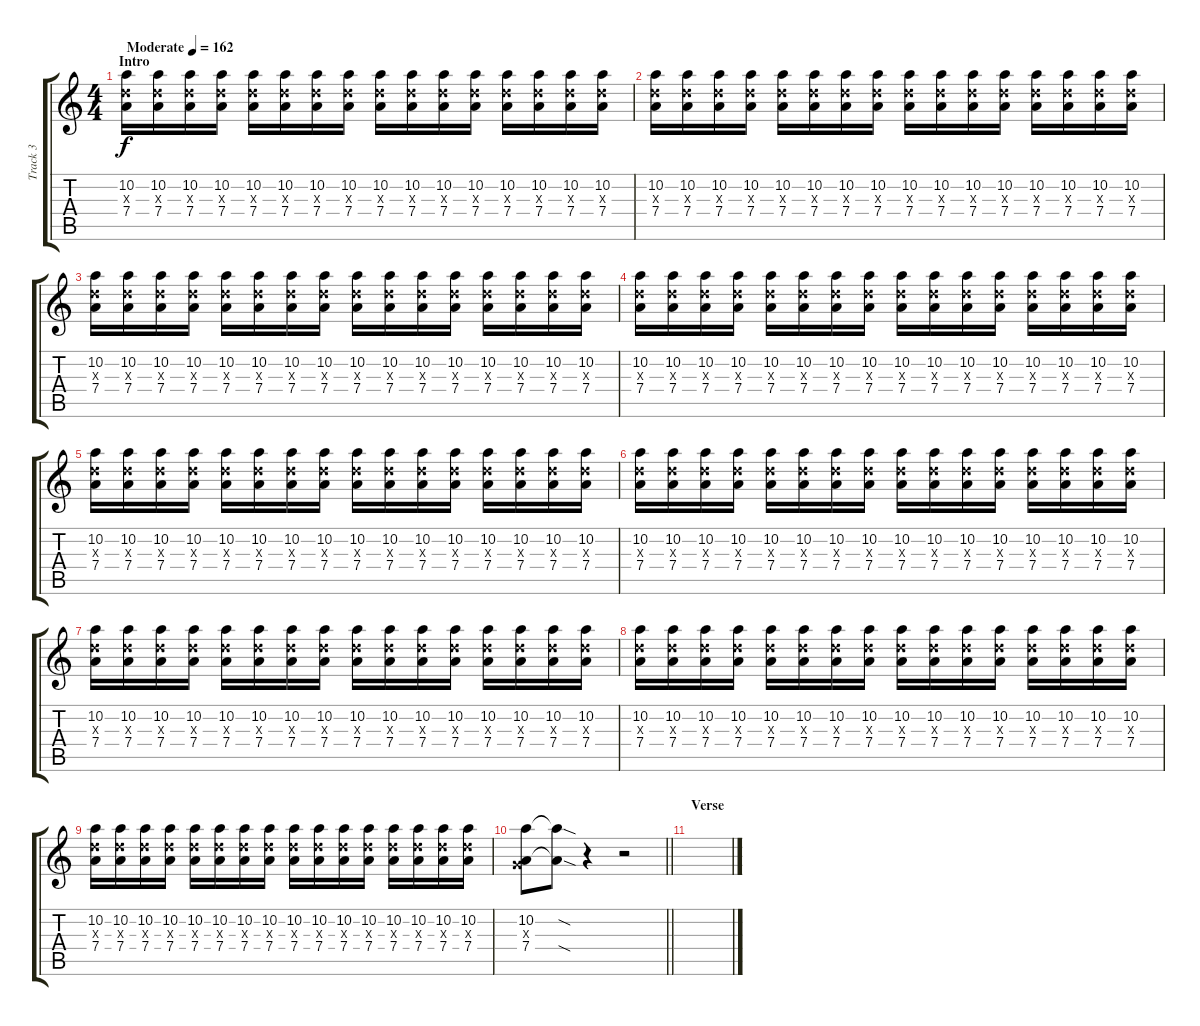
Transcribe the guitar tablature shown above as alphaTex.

\track ("Track 3" "Track 3") {instrument distortionguitar}
\staff {score tabs}
\tuning (E4 B3 G3 D3 A2 D2) {hide}
\ts (4 4)
\section ("" "Intro")
\tempo (162 "Moderate")
\clef g2
\ks c
(10.2 7.3{x} 7.4).16{dy f balance 0 instrument distortionguitar} (10.2 7.3{x} 7.4).16 (10.2 7.3{x} 7.4).16 (10.2 7.3{x} 7.4).16 (10.2 7.3{x} 7.4).16 (10.2 7.3{x} 7.4).16 (10.2 7.3{x} 7.4).16 (10.2 7.3{x} 7.4).16 (10.2 7.3{x} 7.4).16 (10.2 7.3{x} 7.4).16 (10.2 7.3{x} 7.4).16 (10.2 7.3{x} 7.4).16 (10.2 7.3{x} 7.4).16 (10.2 7.3{x} 7.4).16 (10.2 7.3{x} 7.4).16 (10.2 7.3{x} 7.4).16 |
(10.2 7.3{x} 7.4).16 (10.2 7.3{x} 7.4).16 (10.2 7.3{x} 7.4).16 (10.2 7.3{x} 7.4).16 (10.2 7.3{x} 7.4).16 (10.2 7.3{x} 7.4).16 (10.2 7.3{x} 7.4).16 (10.2 7.3{x} 7.4).16 (10.2 7.3{x} 7.4).16 (10.2 7.3{x} 7.4).16 (10.2 7.3{x} 7.4).16 (10.2 7.3{x} 7.4).16 (10.2 7.3{x} 7.4).16 (10.2 7.3{x} 7.4).16 (10.2 7.3{x} 7.4).16 (10.2 7.3{x} 7.4).16 |
(10.2 7.3{x} 7.4).16 (10.2 7.3{x} 7.4).16 (10.2 7.3{x} 7.4).16 (10.2 7.3{x} 7.4).16 (10.2 7.3{x} 7.4).16 (10.2 7.3{x} 7.4).16 (10.2 7.3{x} 7.4).16 (10.2 7.3{x} 7.4).16 (10.2 7.3{x} 7.4).16 (10.2 7.3{x} 7.4).16 (10.2 7.3{x} 7.4).16 (10.2 7.3{x} 7.4).16 (10.2 7.3{x} 7.4).16 (10.2 7.3{x} 7.4).16 (10.2 7.3{x} 7.4).16 (10.2 7.3{x} 7.4).16 |
(10.2 7.3{x} 7.4).16 (10.2 7.3{x} 7.4).16 (10.2 7.3{x} 7.4).16 (10.2 7.3{x} 7.4).16 (10.2 7.3{x} 7.4).16 (10.2 7.3{x} 7.4).16 (10.2 7.3{x} 7.4).16 (10.2 7.3{x} 7.4).16 (10.2 7.3{x} 7.4).16 (10.2 7.3{x} 7.4).16 (10.2 7.3{x} 7.4).16 (10.2 7.3{x} 7.4).16 (10.2 7.3{x} 7.4).16 (10.2 7.3{x} 7.4).16 (10.2 7.3{x} 7.4).16 (10.2 7.3{x} 7.4).16 |
(10.2 7.3{x} 7.4).16 (10.2 7.3{x} 7.4).16 (10.2 7.3{x} 7.4).16 (10.2 7.3{x} 7.4).16 (10.2 7.3{x} 7.4).16 (10.2 7.3{x} 7.4).16 (10.2 7.3{x} 7.4).16 (10.2 7.3{x} 7.4).16 (10.2 7.3{x} 7.4).16 (10.2 7.3{x} 7.4).16 (10.2 7.3{x} 7.4).16 (10.2 7.3{x} 7.4).16 (10.2 7.3{x} 7.4).16 (10.2 7.3{x} 7.4).16 (10.2 7.3{x} 7.4).16 (10.2 7.3{x} 7.4).16 |
(10.2 7.3{x} 7.4).16 (10.2 7.3{x} 7.4).16 (10.2 7.3{x} 7.4).16 (10.2 7.3{x} 7.4).16 (10.2 7.3{x} 7.4).16 (10.2 7.3{x} 7.4).16 (10.2 7.3{x} 7.4).16 (10.2 7.3{x} 7.4).16 (10.2 7.3{x} 7.4).16 (10.2 7.3{x} 7.4).16 (10.2 7.3{x} 7.4).16 (10.2 7.3{x} 7.4).16 (10.2 7.3{x} 7.4).16 (10.2 7.3{x} 7.4).16 (10.2 7.3{x} 7.4).16 (10.2 7.3{x} 7.4).16 |
(10.2 7.3{x} 7.4).16 (10.2 7.3{x} 7.4).16 (10.2 7.3{x} 7.4).16 (10.2 7.3{x} 7.4).16 (10.2 7.3{x} 7.4).16 (10.2 7.3{x} 7.4).16 (10.2 7.3{x} 7.4).16 (10.2 7.3{x} 7.4).16 (10.2 7.3{x} 7.4).16 (10.2 7.3{x} 7.4).16 (10.2 7.3{x} 7.4).16 (10.2 7.3{x} 7.4).16 (10.2 7.3{x} 7.4).16 (10.2 7.3{x} 7.4).16 (10.2 7.3{x} 7.4).16 (10.2 7.3{x} 7.4).16 |
(10.2 7.3{x} 7.4).16 (10.2 7.3{x} 7.4).16 (10.2 7.3{x} 7.4).16 (10.2 7.3{x} 7.4).16 (10.2 7.3{x} 7.4).16 (10.2 7.3{x} 7.4).16 (10.2 7.3{x} 7.4).16 (10.2 7.3{x} 7.4).16 (10.2 7.3{x} 7.4).16 (10.2 7.3{x} 7.4).16 (10.2 7.3{x} 7.4).16 (10.2 7.3{x} 7.4).16 (10.2 7.3{x} 7.4).16 (10.2 7.3{x} 7.4).16 (10.2 7.3{x} 7.4).16 (10.2 7.3{x} 7.4).16 |
(10.2 7.3{x} 7.4).16 (10.2 7.3{x} 7.4).16 (10.2 7.3{x} 7.4).16 (10.2 7.3{x} 7.4).16 (10.2 7.3{x} 7.4).16 (10.2 7.3{x} 7.4).16 (10.2 7.3{x} 7.4).16 (10.2 7.3{x} 7.4).16 (10.2 7.3{x} 7.4).16 (10.2 7.3{x} 7.4).16 (10.2 7.3{x} 7.4).16 (10.2 7.3{x} 7.4).16 (10.2 7.3{x} 7.4).16 (10.2 7.3{x} 7.4).16 (10.2 7.3{x} 7.4).16 (10.2 7.3{x} 7.4).16 |
\barLineRight lightlight
(10.2 0.3{x} 7.4).8 (10.2{sod t} 7.4{sod t}).8 r.4{balance 8} r.2 |
\section ("" "Verse")
